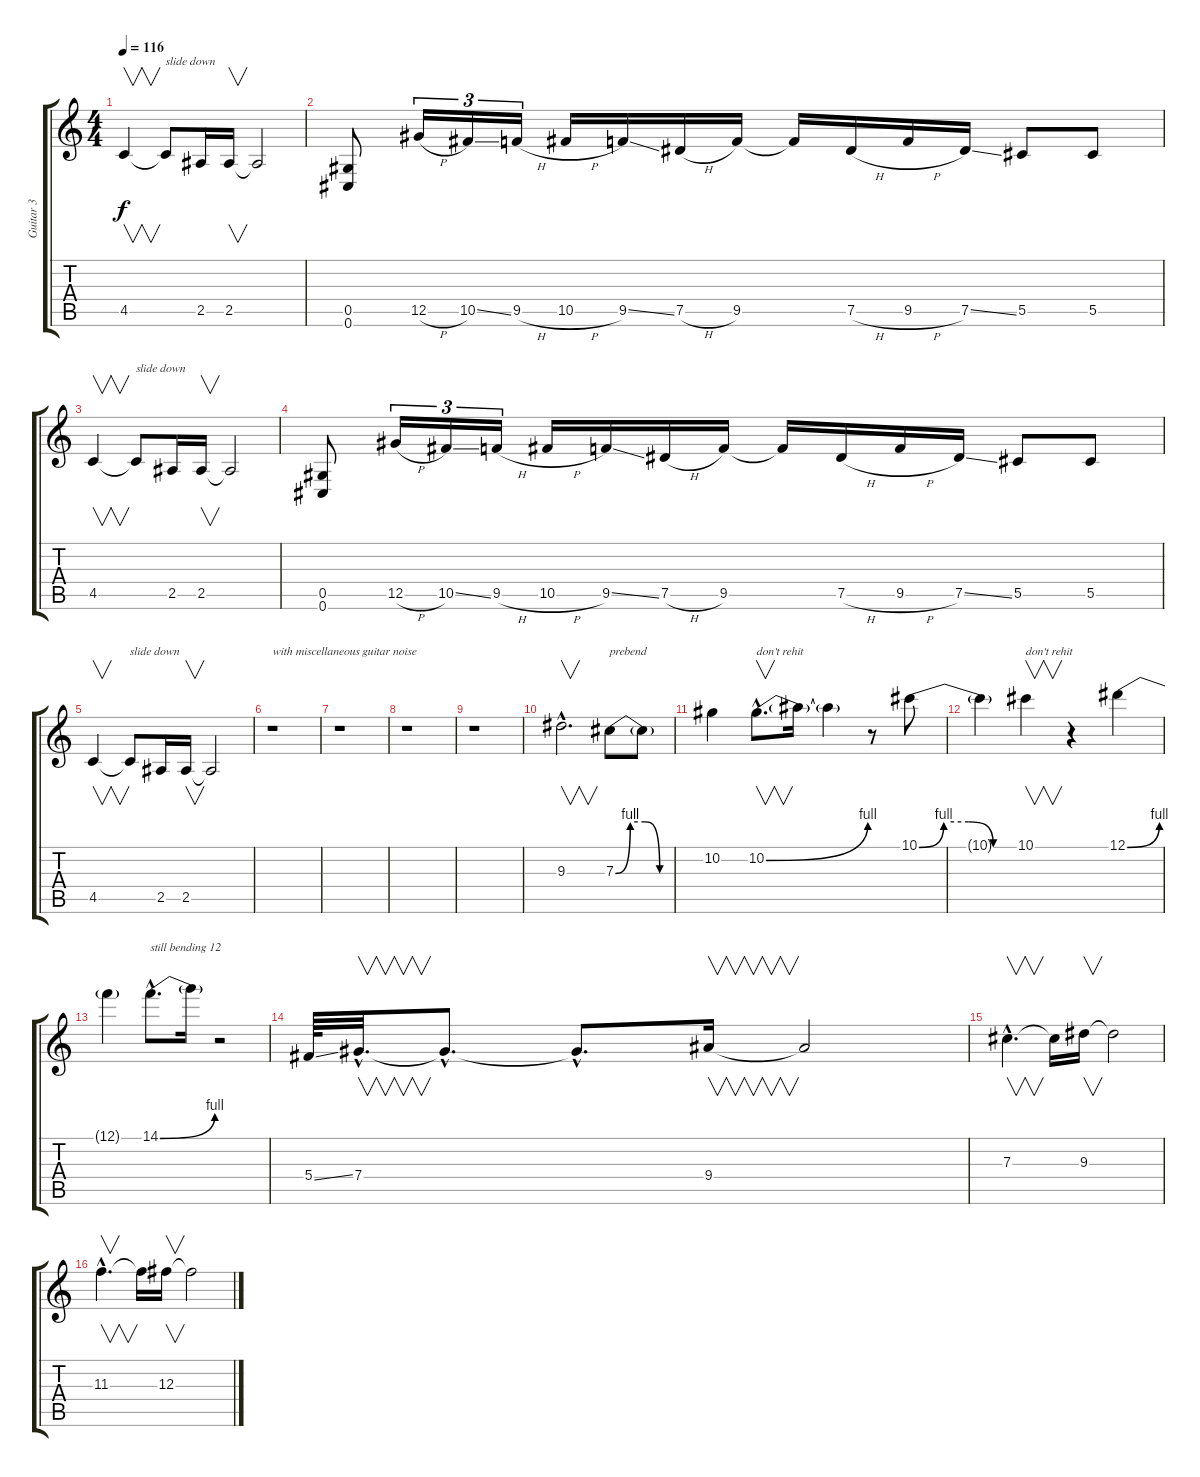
\track ("Guitar 3" "Guitar 3") {instrument overdrivenguitar}
\staff {score tabs}
\tuning (Eb4 Bb3 Gb3 Db3 Ab2 Db2) {hide}
\ts (4 4)
\tempo 116
\clef g2
\ks c
4.5.4{v dy f} 4.5{t}.8{txt "slide down"} 2.5.16 2.5.16{v} 2.5{t}.2 |
(0.5 0.6).8 12.5{h}.16{tu (3 2)} 10.5{ss}.16{tu (3 2)} 9.5{h}.16{tu (3 2)} 10.5{h}.16 9.5{ss}.16 7.5{h}.16 9.5.16 9.5{t}.16 7.5{h}.16 9.5{h}.16 7.5{ss}.16 5.5.8 5.5.8 |
4.5.4{v} 4.5{t}.8{txt "slide down"} 2.5.16 2.5.16{v} 2.5{t}.2 |
(0.5 0.6).8 12.5{h}.16{tu (3 2)} 10.5{ss}.16{tu (3 2)} 9.5{h}.16{tu (3 2)} 10.5{h}.16 9.5{ss}.16 7.5{h}.16 9.5.16 9.5{t}.16 7.5{h}.16 9.5{h}.16 7.5{ss}.16 5.5.8 5.5.8 |
4.5.4{v} 4.5{t}.8{txt "slide down"} 2.5.16 2.5.16{v} 2.5{t}.2 |
r.1{txt "with miscellaneous guitar noise"} |
r.1 |
r.1 |
r.1 |
9.3{hac}.2{v d} 7.3{be (custom 0 0 15 4 30 4 45 0 60 0)}.8{txt "prebend"} 7.3{t}.8 |
10.2.4 10.2{be (bend 0 0 60 4) hac}.8{v d txt "don't rehit"} 10.2{t}.16 10.2{t}.4 r.8 10.1{be (custom 0 0 15 4 30 4 45 0 60 0)}.8 |
10.1{t}.4 10.1.4{v txt "don't rehit"} r.4 12.1{be (bend 0 0 60 4)}.4 |
12.1{t}.4 14.1{be (bend 0 0 60 4) hac}.8{d txt "still bending 12"} 14.1{t}.16 r.2 |
5.4{ss}.64 7.4{hac}.32{v d} 7.4{hac t}.8{d} 7.4{hac t}.8{d} 9.4.16{v} 9.4{t}.2 |
7.3{hac}.4{v d} 7.3{t}.16 9.3.16{v} 9.3{t}.2 |
11.3{hac}.4{v d} 11.3{t}.16 12.3.16{v} 12.3{t}.2
